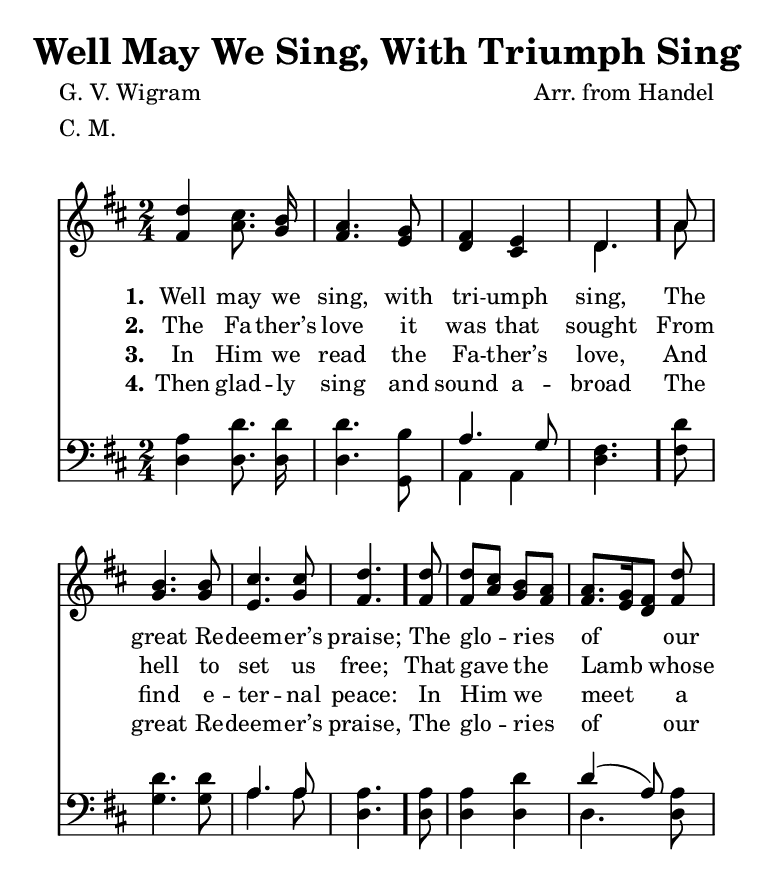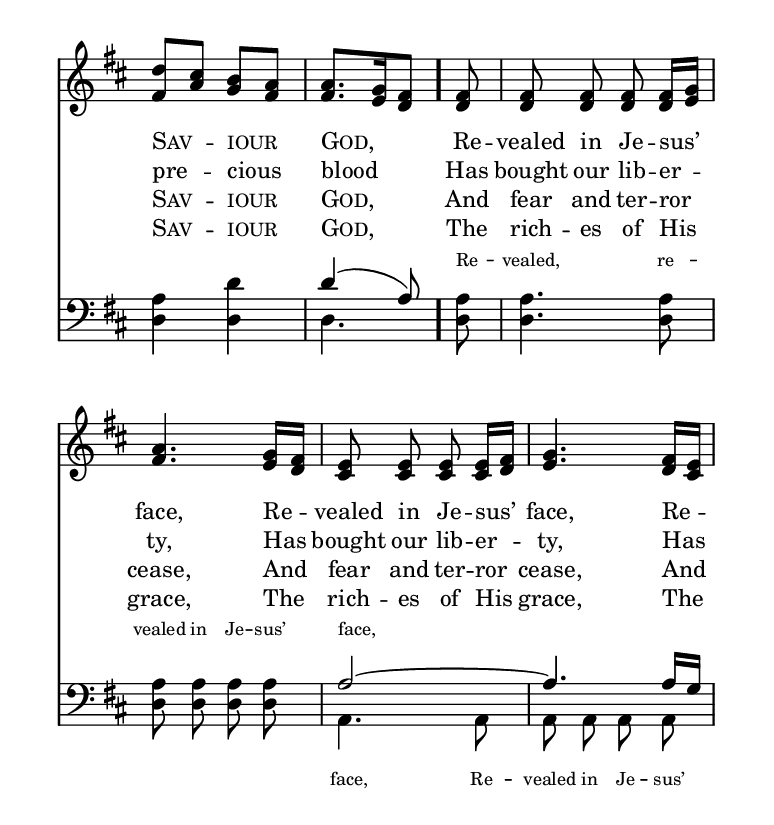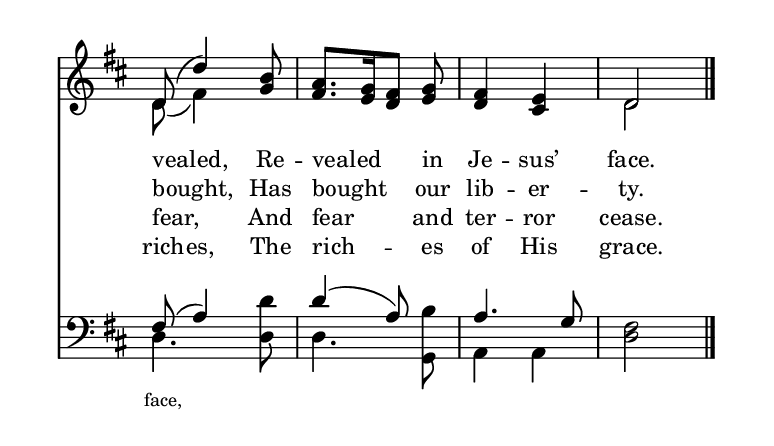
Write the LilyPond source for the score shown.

\include "common/global.ily"
\paper {
  \include "common/paper.ily"
  ragged-bottom = ##t
}

\header{
  hymnnumber = "285"
  title = "Well May We Sing, With Triumph Sing"
  tunename = "Antioch"
  meter = "C. M."
  poet = "G. V. Wigram"
  composer = "Arr. from Handel"
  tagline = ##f
}

global = {
  \include "common/overrides.ily"
  \override Staff.TimeSignature.style = #'numbered
  \time 2/4
  \override Score.MetronomeMark.transparent = ##t % hide all fermata changes too
  \tempo 4=80
  \key d \major
  \autoBeamOff
}

notesSoprano = {
\global
\relative c'' {

  d4 cis8. b16 | a4. g8 | fis4 e | d4.
  a'8 | b4. b8 | cis4. cis8 | d4.
  d8 | d8[ cis] b[ a] | a8.[ g16 fis8] d'8 | d8[ cis] b[ a] | a8.[ g16 fis8]
  fis8 | fis fis fis fis16[ g] | a4.
  g16[ fis] | e8 e e e16[ fis] | g4.
  fis16[ e] | d8( d'4) b8 | a8.[ g16 fis8] g8 | fis4 e | d2 |

  \bar "|."

}
}

notesAlto = {
\global
\relative e' {

  fis4 a8. g16 | fis4. e8 | d4 cis | d4.
  a'8 | g4. g8 | e4. g8 | fis4.
  fis8 | fis8[ a] g[ fis] | fis8.[ e16 d8] fis8 | fis8[ a] g[ fis] | fis8.[ e16 d8]
  d8 | d d d d16[ e] | fis4.
  e16[ d] | cis8 cis cis cis16[ d] | e4.
  d16[ cis] | d8( fis4) g8 | fis8.[ e16 d8] e | d4 cis | d2 |

}
}

notesTenor = {
\global
\relative a {

  a4 d8. d16 | d4. b8 | a4. g8 | fis4.
  d'8 | d4. d8 | a4. a8 | a4.
  a8 | a4 d | d4( a8) a8 | a4 d | d4( a8)
  a8 | a4. a8 | a a a a | a2 ~ | a4.
  a16[ g] | fis8( a4) d8 | d4( a8) b | a4. g8 | fis2 |

}
}

notesBass = {
\global
\relative f {

  d4 d8. d16 | d4. g,8 | a4 a | d4.
  fis8 | g4. g8 | a4. a8 | d,4.
  d8 | d4 d | d4. d8 | d4 d | d4.
  d8 | d4. d8 | d d d d |
  a4. a8 | a a a a | d4. d8 | d4. g,8 | a4 a | d2

}
}

wordsA = \lyricmode {
\set stanza = "1."

Well may we sing, with tri -- umph sing, \bar "."
The great Re -- deem -- er’s praise; \bar "."
The glo -- ries of our \markup\caps Sav -- \markup\caps iour \markup\caps God, \bar "."
%{HIDE>%} Re -- vealed in Je -- sus’ face, %{<HIDE%}
%{HIDE>%} Re -- vealed in Je -- sus’ face, %{<HIDE%}
%{HIDE>%} Re -- vealed, %{<HIDE%}
Re -- vealed in Je -- sus’ face. \bar "."

}

wordsB = \lyricmode {
\set stanza = "2."

The Fa -- ther’s love it was that sought
From hell to set us free;
That gave the Lamb whose pre -- cious blood
%{HIDE>%} Has bought our lib -- er -- ty, %{<HIDE%}
%{HIDE>%} Has bought our lib -- er -- ty, %{<HIDE%}
%{HIDE>%} Has bought, %{<HIDE%}
Has bought our lib -- er -- ty.

}

wordsC = \lyricmode {
\set stanza = "3."

In Him we read the Fa -- ther’s love,
And find e -- ter -- nal peace:
In Him we meet a \markup\caps Sav -- \markup\caps iour \markup\caps God,
%{HIDE>%} And fear and ter -- ror cease, %{<HIDE%}
%{HIDE>%} And fear and ter -- ror cease, %{<HIDE%}
%{HIDE>%} And fear, %{<HIDE%}
And fear and ter -- ror cease.

}

wordsD = \lyricmode {
\set stanza = "4."

Then glad -- ly sing and sound a -- broad
The great Re -- deem -- er’s praise,
The glo -- ries of our \markup\caps Sav -- \markup\caps iour \markup\caps God,
%{HIDE>%} The rich -- es of His grace, %{<HIDE%}
%{HIDE>%} The rich -- es of His grace, %{<HIDE%}
%{HIDE>%} The { \mon } rich -- es, { \moff } %{<HIDE%}
The rich -- es of His grace.

}

underWordsTenor = \lyricmode {
\override LyricText.font-size = #-2

\repeat unfold 22 \skip 4
Re -- vealed, re -- vealed in Je -- sus’ face,__

}

underWordsBass = \lyricmode {
\override LyricText.font-size = #-2

\repeat unfold 29 \skip 4
face, Re -- vealed in Je -- sus’ face,

}

\score {
  \context ChoirStaff <<
    \context Staff = upper <<
      \set Staff.autoBeaming = ##f
      \set ChoirStaff.systemStartDelimiter = #'SystemStartBar
      \set ChoirStaff.printPartCombineTexts = ##f
      \partcombine #'(2 . 9) \notesSoprano \notesAlto
      \context NullVoice = sopranos { \voiceOne << \notesSoprano >> }
      \context NullVoice = altos { \voiceTwo << \notesAlto >> }
      \context Lyrics = one   \lyricsto sopranos \wordsA
      \context Lyrics = two   \lyricsto sopranos \wordsB
      \context Lyrics = three \lyricsto sopranos \wordsC
      \context Lyrics = four  \lyricsto sopranos \wordsD
    >>
    \context Staff = men <<
      \set Staff.autoBeaming = ##f
      \clef bass
      \set ChoirStaff.printPartCombineTexts = ##f
      \partcombine #'(2 . 9) \notesTenor \notesBass
      \context NullVoice = tenors { \voiceOne << \notesTenor >> }
      \context NullVoice = basses { \voiceTwo << \notesBass >> }
      \context Lyrics = five \with { alignAboveContext = men } \lyricsto tenors \underWordsTenor
      \context Lyrics = six  \with { alignBelowContext = men } \lyricsto basses \underWordsBass
    >>
  >>
  \layout {
    \include "common/layout.ily"
  }
  \midi{
    \include "common/midi.ily"
  }
}

\version "2.19.49"  % necessary for upgrading to future LilyPond versions.

% vi:set et ts=2 sw=2 ai nocindent syntax=lilypond:
